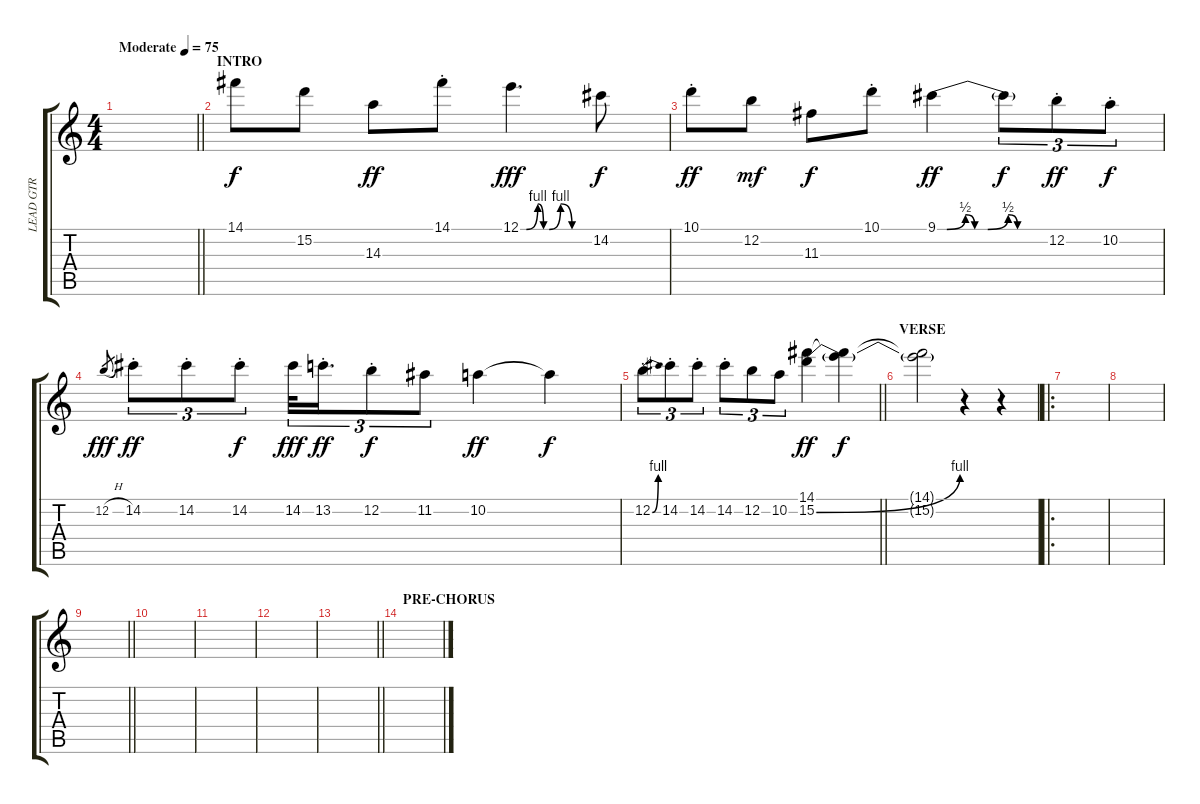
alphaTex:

\track ("LEAD GTR" "LEAD GTR") {instrument distortionguitar}
\staff {score tabs}
\tuning (E4 B3 G3 D3 A2 E2) {hide}
\ts (4 4)
\tempo (75 "Moderate")
\clef g2
\barLineRight lightlight
\ks c
|
\section ("" "INTRO")
14.1.8 15.2.8{dy f} 14.3.8{dy ff} 14.1{st}.8 12.1{be (custom 0 0 5 0 15 4 20 0 25 0 35 4 45 0 60 0)}.4{d dy fff} 14.2.8{dy f} |
10.1{st}.8{dy ff} 12.2.8{dy mf} 11.3.8{dy f} 10.1{st}.8 9.1{be (custom 0 0 5 0 15 2 20 0 27 0 38 2 43 0 45 0 60 0)}.4{dy ff} 9.1{t}.8{tu (3 2) dy f} 12.2{st}.8{tu (3 2) dy ff} 10.2{st}.8{tu (3 2) dy f} |
12.2{h}.8{gr dy fff} 14.2{st}.8{tu (3 2) dy ff} 14.2{st}.8{tu (3 2)} 14.2{st}.8{tu (3 2) dy f} 14.2.32{tu (3 2) dy fff} 13.2{st}.16{d tu (3 2) dy ff} 12.2{st}.8{tu (3 2) dy f} 11.2.8{tu (3 2)} 10.2.4{dy ff} 10.2{t}.4{dy f} |
\barLineRight lightlight
12.2{be (bend 0 0 60 4) st}.8{tu (3 2)} 14.2{st}.8{tu (3 2)} 14.2{st}.8{tu (3 2)} 14.2{st}.8{tu (3 2)} 12.2.8{tu (3 2)} 10.2.8{tu (3 2)} (14.1 15.2{be (bend 0 0 60 4)}).4{dy ff} (14.1{t} 15.2{t}).4{dy f volume 0} |
\section ("" "VERSE")
(14.1{t} 15.2{t}).2 r.4 r.4 |
\ro
|
|
\barLineRight lightlight
|
|
|
|
\barLineRight lightlight
|
\section ("" "PRE-CHORUS")
